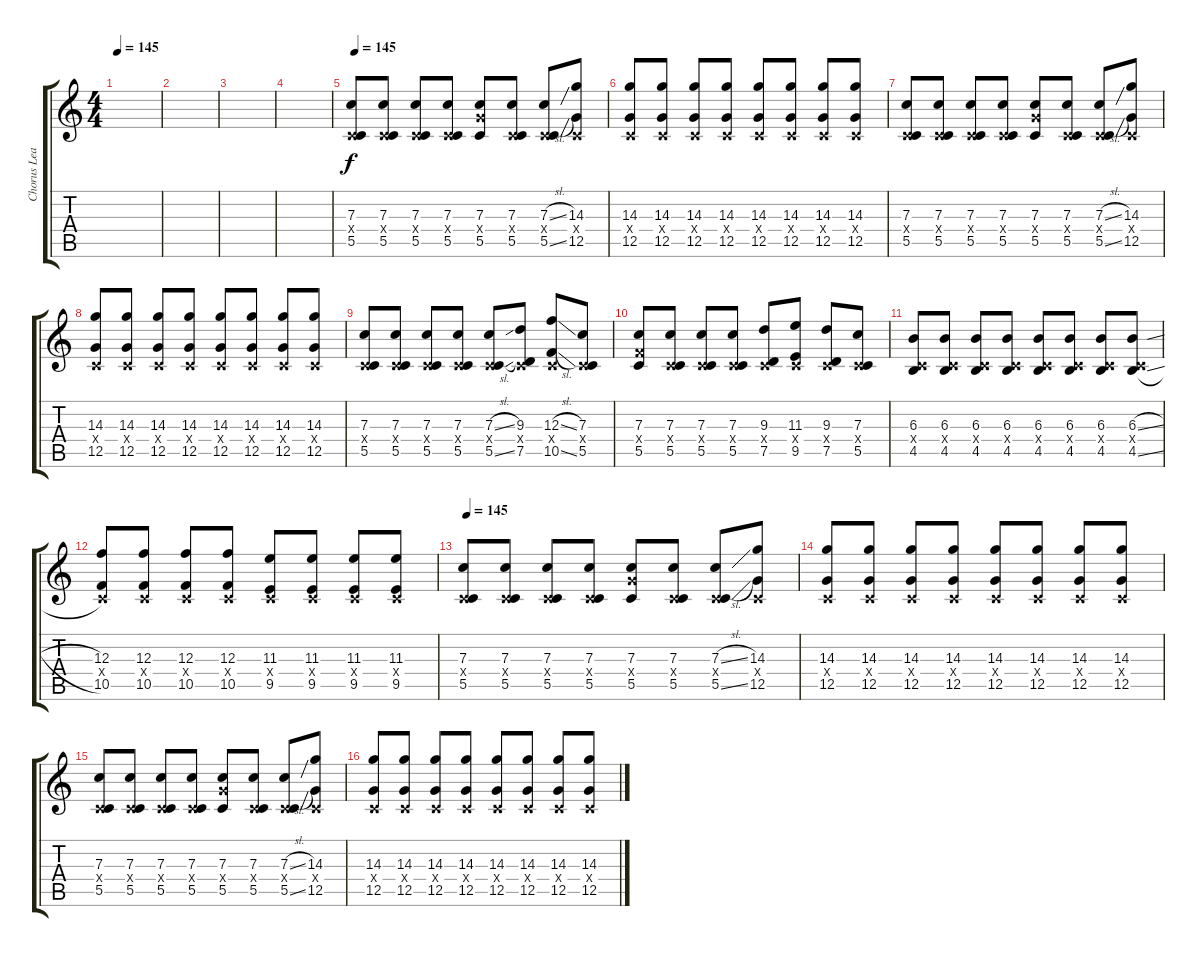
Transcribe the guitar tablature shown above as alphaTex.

\track ("Chorus Lead" "Chorus Lea") {instrument distortionguitar}
\staff {score tabs}
\tuning (D4 A3 F3 C3 G2 C2) {hide}
\ts (4 4)
\tempo 145
\clef g2
\ks c
|
|
|
|
\tempo 145
(7.3 0.4{x} 5.5).8 (7.3 0.4{x} 5.5).8 (7.3 0.4{x} 5.5).8 (7.3 0.4{x} 5.5).8 (7.3 7.4{x} 5.5).8 (7.3 0.4{x} 5.5).8 (7.3{sl} 0.4{x} 5.5{sl}).8 (14.3 0.4{x} 12.5).8 |
(14.3 0.4{x} 12.5).8 (14.3 0.4{x} 12.5).8 (14.3 0.4{x} 12.5).8 (14.3 0.4{x} 12.5).8 (14.3 0.4{x} 12.5).8 (14.3 0.4{x} 12.5).8 (14.3 0.4{x} 12.5).8 (14.3 0.4{x} 12.5).8 |
(7.3 0.4{x} 5.5).8 (7.3 0.4{x} 5.5).8 (7.3 0.4{x} 5.5).8 (7.3 0.4{x} 5.5).8 (7.3 7.4{x} 5.5).8 (7.3 0.4{x} 5.5).8 (7.3{sl} 0.4{x} 5.5{sl}).8 (14.3 0.4{x} 12.5).8 |
(14.3 0.4{x} 12.5).8 (14.3 0.4{x} 12.5).8 (14.3 0.4{x} 12.5).8 (14.3 0.4{x} 12.5).8 (14.3 0.4{x} 12.5).8 (14.3 0.4{x} 12.5).8 (14.3 0.4{x} 12.5).8 (14.3 0.4{x} 12.5).8 |
(7.3 0.4{x} 5.5).8 (7.3 0.4{x} 5.5).8 (7.3 0.4{x} 5.5).8 (7.3 0.4{x} 5.5).8 (7.3{sl} 0.4{x} 5.5{sl}).8 (9.3 0.4{x} 7.5).8 (12.3{sl} 0.4{x} 10.5{sl}).8 (7.3 0.4{x} 5.5).8 |
(7.3 5.4{x} 5.5).8 (7.3 0.4{x} 5.5).8 (7.3 0.4{x} 5.5).8 (7.3 0.4{x} 5.5).8 (9.3 0.4{x} 7.5).8 (11.3 0.4{x} 9.5).8 (9.3 0.4{x} 7.5).8 (7.3 0.4{x} 5.5).8 |
(6.3 0.4{x} 4.5).8 (6.3 0.4{x} 4.5).8 (6.3 0.4{x} 4.5).8 (6.3 0.4{x} 4.5).8 (6.3 0.4{x} 4.5).8 (6.3 0.4{x} 4.5).8 (6.3 0.4{x} 4.5).8 (6.3{sl} 0.4{x} 4.5{sl}).8 |
(12.3 0.4{x} 10.5).8 (12.3 0.4{x} 10.5).8 (12.3 0.4{x} 10.5).8 (12.3 0.4{x} 10.5).8 (11.3 0.4{x} 9.5).8 (11.3 0.4{x} 9.5).8 (11.3 0.4{x} 9.5).8 (11.3 0.4{x} 9.5).8 |
\tempo 145
(7.3 0.4{x} 5.5).8 (7.3 0.4{x} 5.5).8 (7.3 0.4{x} 5.5).8 (7.3 0.4{x} 5.5).8 (7.3 7.4{x} 5.5).8 (7.3 0.4{x} 5.5).8 (7.3{sl} 0.4{x} 5.5{sl}).8 (14.3 0.4{x} 12.5).8 |
(14.3 0.4{x} 12.5).8 (14.3 0.4{x} 12.5).8 (14.3 0.4{x} 12.5).8 (14.3 0.4{x} 12.5).8 (14.3 0.4{x} 12.5).8 (14.3 0.4{x} 12.5).8 (14.3 0.4{x} 12.5).8 (14.3 0.4{x} 12.5).8 |
(7.3 0.4{x} 5.5).8 (7.3 0.4{x} 5.5).8 (7.3 0.4{x} 5.5).8 (7.3 0.4{x} 5.5).8 (7.3 7.4{x} 5.5).8 (7.3 0.4{x} 5.5).8 (7.3{sl} 0.4{x} 5.5{sl}).8 (14.3 0.4{x} 12.5).8 |
(14.3 0.4{x} 12.5).8 (14.3 0.4{x} 12.5).8 (14.3 0.4{x} 12.5).8 (14.3 0.4{x} 12.5).8 (14.3 0.4{x} 12.5).8 (14.3 0.4{x} 12.5).8 (14.3 0.4{x} 12.5).8 (14.3 0.4{x} 12.5).8
